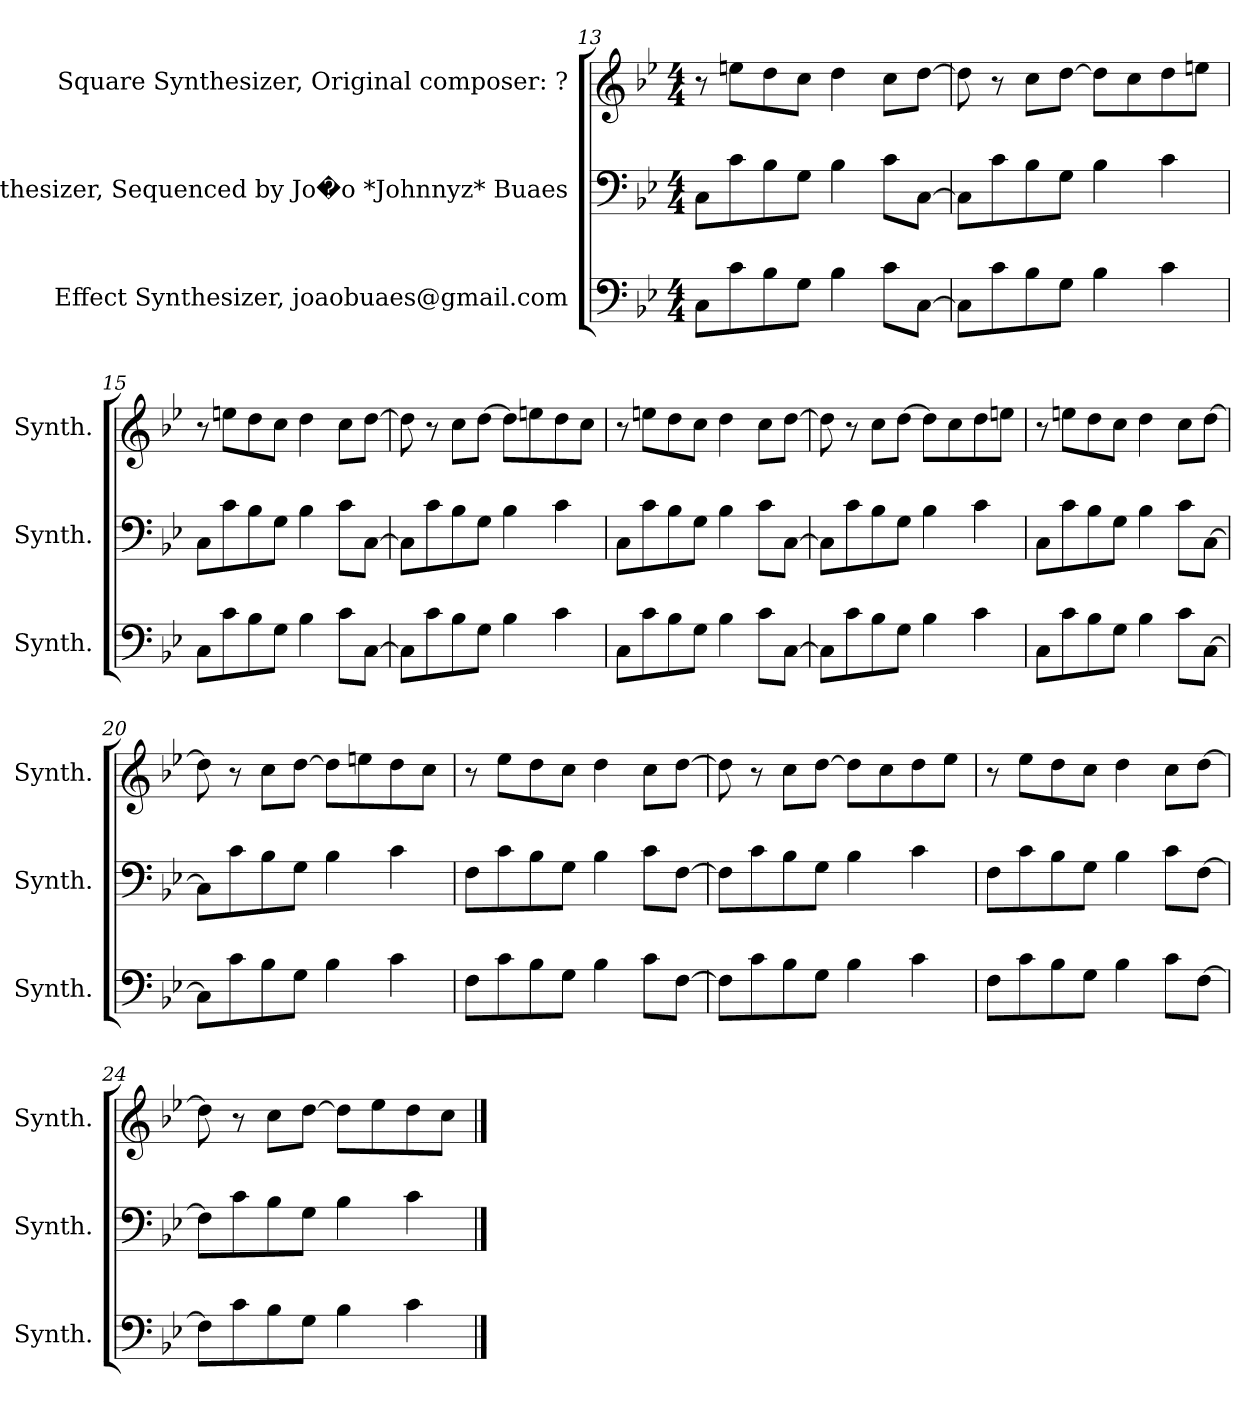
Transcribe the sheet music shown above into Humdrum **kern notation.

**kern	**kern	**kern
*part3	*part2	*part1
*staff3	*staff2	*staff1
*I"Effect Synthesizer, joaobuaes@gmail.com	*I"Saw Synthesizer, Sequenced by Jo�o *Johnnyz* Buaes	*I"Square Synthesizer, Original composer: ?
*I'Synth.	*I'Synth.	*I'Synth.
!!LO:LB:g=z
*clefF4	*clefF4	*clefG2
*k[b-e-]	*k[b-e-]	*k[b-e-]
*M4/4	*M4/4	*M4/4
=13	=13	=13
8C\L	8C\L	8r
8c\	8c\	8een\L
8B-\	8B-\	8dd\
8G\J	8G\J	8cc\J
4B-\	4B-\	4dd\
8c\L	8c\L	8cc\L
[8C\J	[8C\J	[8dd\J
=14	=14	=14
8C\L]	8C\L]	8dd\]
8c\	8c\	8r
8B-\	8B-\	8cc\L
8G\J	8G\J	[8dd\J
4B-\	4B-\	8dd\L]
.	.	8cc\
4c\	4c\	8dd\
.	.	8een\J
=15	=15	=15
8C\L	8C\L	8r
8c\	8c\	8een\L
8B-\	8B-\	8dd\
8G\J	8G\J	8cc\J
4B-\	4B-\	4dd\
8c\L	8c\L	8cc\L
[8C\J	[8C\J	[8dd\J
=16	=16	=16
8C\L]	8C\L]	8dd\]
8c\	8c\	8r
8B-\	8B-\	8cc\L
8G\J	8G\J	[8dd\J
4B-\	4B-\	8dd\L]
.	.	8een\
4c\	4c\	8dd\
.	.	8cc\J
=17	=17	=17
8C\L	8C\L	8r
8c\	8c\	8een\L
8B-\	8B-\	8dd\
8G\J	8G\J	8cc\J
4B-\	4B-\	4dd\
8c\L	8c\L	8cc\L
[8C\J	[8C\J	[8dd\J
!!LO:PB:g=z
=18	=18	=18
8C\L]	8C\L]	8dd\]
8c\	8c\	8r
8B-\	8B-\	8cc\L
8G\J	8G\J	[8dd\J
4B-\	4B-\	8dd\L]
.	.	8cc\
4c\	4c\	8dd\
.	.	8een\J
=19	=19	=19
8C\L	8C\L	8r
8c\	8c\	8een\L
8B-\	8B-\	8dd\
8G\J	8G\J	8cc\J
4B-\	4B-\	4dd\
8c\L	8c\L	8cc\L
[8C\J	[8C\J	[8dd\J
=20	=20	=20
8C\L]	8C\L]	8dd\]
8c\	8c\	8r
8B-\	8B-\	8cc\L
8G\J	8G\J	[8dd\J
4B-\	4B-\	8dd\L]
.	.	8een\
4c\	4c\	8dd\
.	.	8cc\J
=21	=21	=21
8F\L	8F\L	8r
8c\	8c\	8ee-\L
8B-\	8B-\	8dd\
8G\J	8G\J	8cc\J
4B-\	4B-\	4dd\
8c\L	8c\L	8cc\L
[8F\J	[8F\J	[8dd\J
=22	=22	=22
8F\L]	8F\L]	8dd\]
8c\	8c\	8r
8B-\	8B-\	8cc\L
8G\J	8G\J	[8dd\J
4B-\	4B-\	8dd\L]
.	.	8cc\
4c\	4c\	8dd\
.	.	8ee-\J
!!LO:LB:g=z
=23	=23	=23
8F\L	8F\L	8r
8c\	8c\	8ee-\L
8B-\	8B-\	8dd\
8G\J	8G\J	8cc\J
4B-\	4B-\	4dd\
8c\L	8c\L	8cc\L
[8F\J	[8F\J	[8dd\J
=24	=24	=24
8F\L]	8F\L]	8dd\]
8c\	8c\	8r
8B-\	8B-\	8cc\L
8G\J	8G\J	[8dd\J
4B-\	4B-\	8dd\L]
.	.	8ee-\
4c\	4c\	8dd\
.	.	8cc\J
==	==	==
*-	*-	*-
